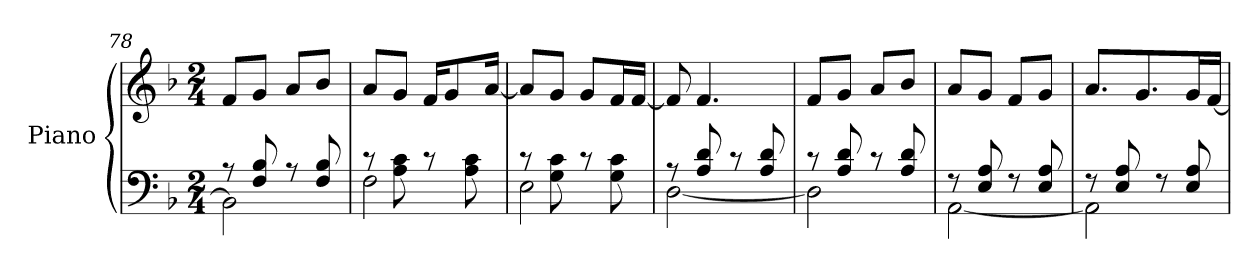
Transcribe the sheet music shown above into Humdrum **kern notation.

**kern	**kern
*part1	*part1
*staff2	*staff1
*I"Piano	*
*I'Pno.	*
*clefF4	*clefG2
*k[b-]	*k[b-]
*M2/4	*M2/4
=78	=78
*^	*
8r	2BB-\]	8f/L
8F/ 8B-/	.	8g/J
8r	.	8a/L
8F/ 8B-/	.	8b-/J
=79	=79	=79
8r	2F\	8a/L
8A\ 8c\	.	8g/J
8r	.	16f/KL
.	.	8g/
8A\ 8c\	.	.
.	.	[16a/Jk
=80	=80	=80
8r	2E\	8a/L]
8G\ 8c\	.	8g/J
8r	.	8g/L
8G\ 8c\	.	16f/L
.	.	[16f/JJ
=81	=81	=81
8r	[2D\	8f/]
8A/ 8d/	.	4.f/
8r	.	.
8A/ 8d/	.	.
=82	=82	=82
8r	2D\]	8f/L
8A/ 8d/	.	8g/J
8r	.	8a/L
8A/ 8d/	.	8b-/J
!!LO:LB:g=z
=83	=83	=83
8r	[2AA\	8a/L
8E/ 8A/	.	8g/J
8r	.	8f/L
8E/ 8A/	.	8g/J
=84	=84	=84
8r	2AA\]	8.a/L
8E/ 8A/	.	.
.	.	8.g/
8r	.	.
8E/ 8A/	.	16g/L
.	.	[16f/JJ
*v	*v	*
=	=
*-	*-
